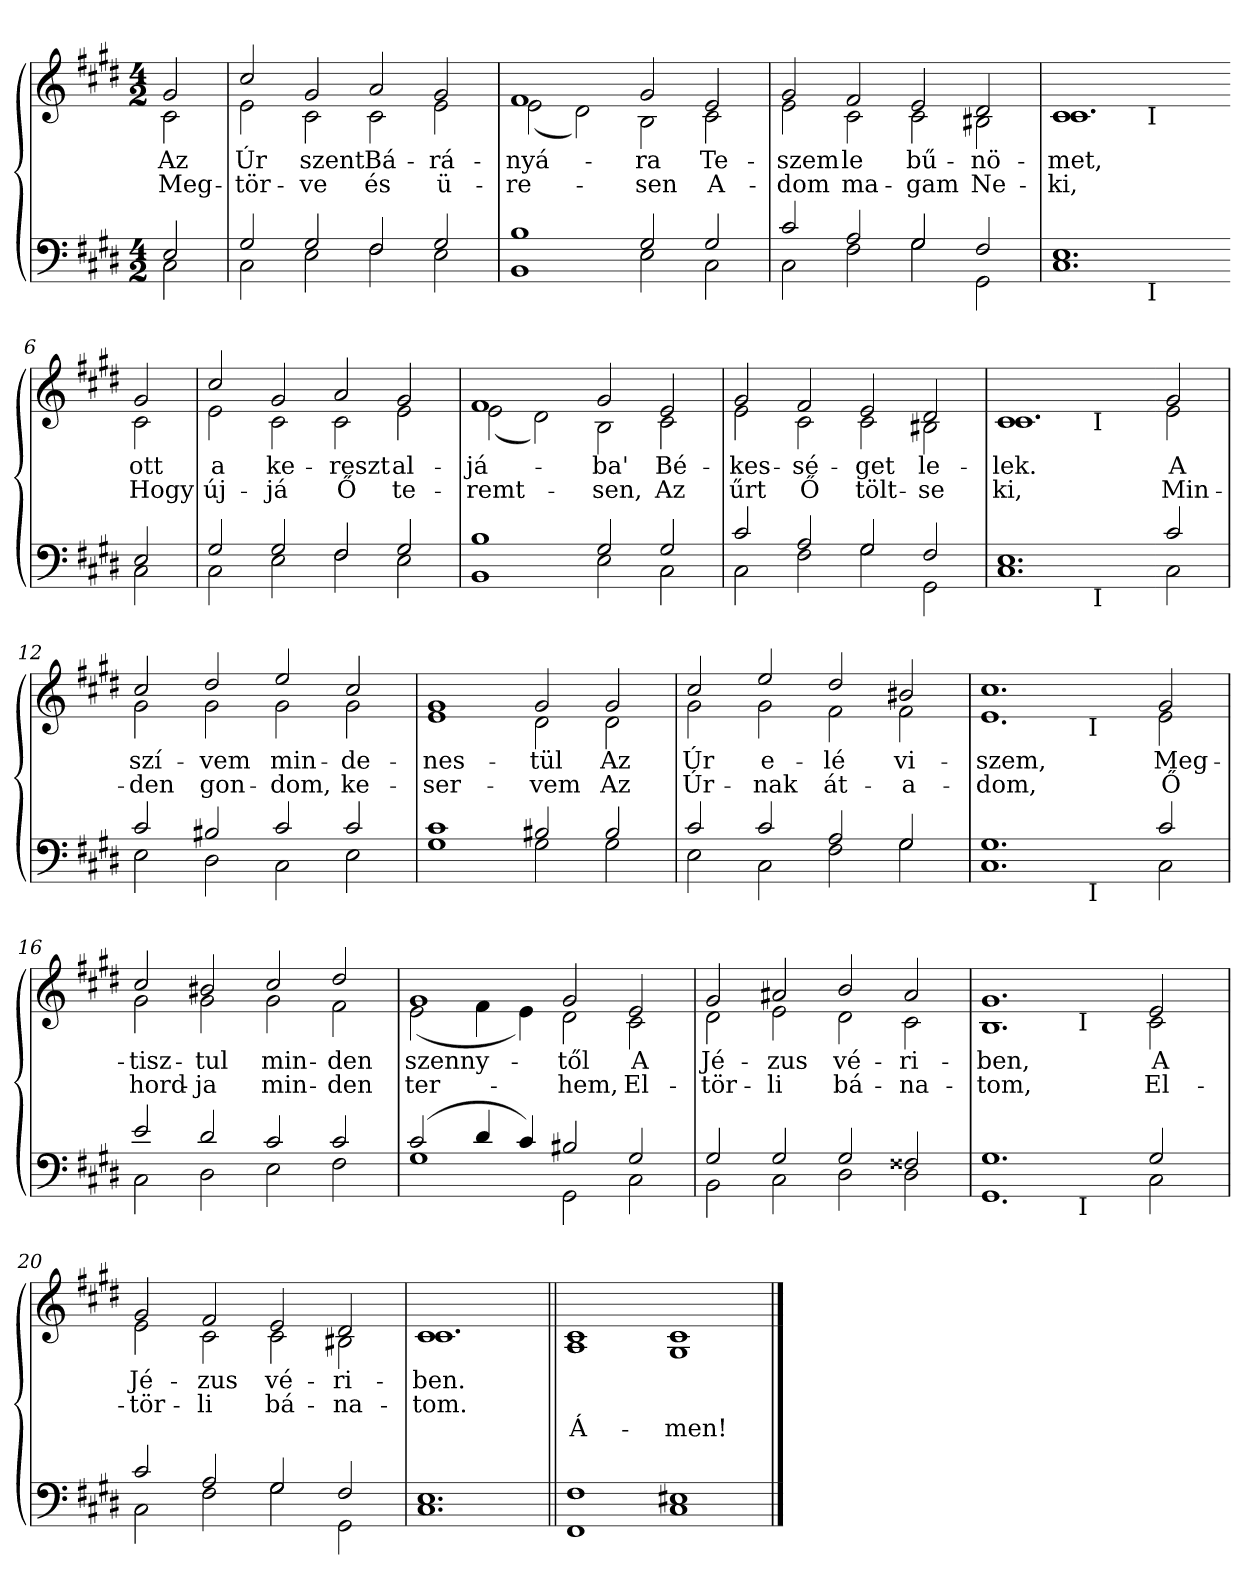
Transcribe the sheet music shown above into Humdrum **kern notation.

**kern	**kern	**text	**text	**text
*part2	*part1	*part1	*part1	*part1
*staff2	*staff1	*staff1	*staff1	*staff1
*clefF4	*clefG2	*	*	*
*k[f#c#g#d#]	*k[f#c#g#d#]	*	*	*
*c#:	*c#:	*	*	*
*M4/2	*M4/2	*	*	*
=1	=1	=1	=1	=1
*^	*	*	*	*
!	!	!LO:TX:a:t== 72	!	!	!
!	!	!	!LO:LY:b	!LO:LY:b	!
*	*	*^	*	*	*
2E/	2C#\	2g#/	2c#\	Az	Meg-	.
=2	=2	=2	=2	=2	=2	=2
!	!	!	!	!LO:LY:b	!LO:LY:b	!
2G#/	2C#\	2cc#/	2e\	Úr	-tör-	.
!	!	!	!	!LO:LY:b	!LO:LY:b	!
2G#/	2E\	2g#/	2c#\	szent	-ve	.
!	!	!	!	!LO:LY:b	!LO:LY:b	!
2F#/	2F#\	2a/	2c#\	Bá-	és	.
!	!	!	!	!LO:LY:b	!LO:LY:b	!
2G#/	2E\	2g#/	2e\	-rá-	ü-	.
=3	=3	=3	=3	=3	=3	=3
!	!	!	!	!LO:LY:b	!LO:LY:b	!
1B	1BB	1f#	(<2e\	-nyá-	-re-	.
.	.	.	2d#\)	.	.	.
!	!	!	!	!LO:LY:b	!LO:LY:b	!
2G#/	2E\	2g#/	2B\	-ra	-sen	.
!	!	!	!	!LO:LY:b	!LO:LY:b	!
2G#/	2C#\	2e/	2c#\	Te-	A-	.
=4	=4	=4	=4	=4	=4	=4
!	!	!	!	!LO:LY:b	!LO:LY:b	!
2c#/	2C#\	2g#/	2e\	-szem	-dom	.
!	!	!	!	!LO:LY:b	!LO:LY:b	!
2A/	2F#\	2f#/	2c#\	le	ma-	.
!	!	!	!	!LO:LY:b	!LO:LY:b	!
2G#/	2G#\	2e/	2c#\	bű-	-gam	.
!	!	!	!	!LO:LY:b	!LO:LY:b	!
2F#/	2GG#\	2d#/	2B#X\	-nö-	Ne-	.
*	*	*v	*v	*	*	*
=5	=5	=5	=5	=5	=5
*	*	*^	*	*	*
!	!	!	!	!LO:LY:b	!LO:LY:b	!
*	*^	*	*^	*	*	*
1.E	1.C#	2...ryy	1.c#	1.c#	2...ryy	-met,	-ki,	.
!	!	!	!	!	!LO:TX:b:t=I	!	!	!
!	!	!LO:TX:b:t=I	!	!	!	!	!	!
.	.	2ryy	.	.	2ryy	.	.	.
.	.	16ryy	.	.	16ryy	.	.	.
*	*v	*v	*	*	*	*	*	*
*	*	*v	*v	*v	*	*	*
!!LO:LB:g=z
=6-	=6-	=6-	=6-	=6-	=6-
*	*^	*^	*	*	*
*	*	*	*	*^	*	*	*
!	!	!	!	!	!	!LO:LY:b	!LO:LY:b	!
*	*v	*v	*	*	*	*	*	*
*	*	*	*v	*v	*	*	*
2E/	2C#\	2g#/	2c#\	ott	Hogy	.
=7	=7	=7	=7	=7	=7	=7
!	!	!	!	!LO:LY:b	!LO:LY:b	!
2G#/	2C#\	2cc#/	2e\	a	új-	.
!	!	!	!	!LO:LY:b	!LO:LY:b	!
2G#/	2E\	2g#/	2c#\	ke-	-já	.
!	!	!	!	!LO:LY:b	!LO:LY:b	!
2F#/	2F#\	2a/	2c#\	-reszt	Ő	.
!	!	!	!	!LO:LY:b	!LO:LY:b	!
2G#/	2E\	2g#/	2e\	al-	te-	.
=8	=8	=8	=8	=8	=8	=8
!	!	!	!	!LO:LY:b	!LO:LY:b	!
1B	1BB	1f#	(<2e\	-já-	-remt-	.
.	.	.	2d#\)	.	.	.
!	!	!	!	!LO:LY:b	!LO:LY:b	!
2G#/	2E\	2g#/	2B\	-ba'	-sen,	.
!	!	!	!	!LO:LY:b	!LO:LY:b	!
2G#/	2C#\	2e/	2c#\	Bé-	Az	.
=9	=9	=9	=9	=9	=9	=9
!	!	!	!	!LO:LY:b	!LO:LY:b	!
2c#/	2C#\	2g#/	2e\	-kes-	űrt	.
!	!	!	!	!LO:LY:b	!LO:LY:b	!
2A/	2F#\	2f#/	2c#\	-sé-	Ő	.
!	!	!	!	!LO:LY:b	!LO:LY:b	!
2G#/	2G#\	2e/	2c#\	-get	tölt-	.
!	!	!	!	!LO:LY:b	!LO:LY:b	!
2F#/	2GG#\	2d#/	2B#X\	le-	-se	.
*	*	*v	*v	*	*	*
=10	=10	=10	=10	=10	=10
*	*	*^	*	*	*
!	!	!	!	!LO:LY:b	!LO:LY:b	!
*	*^	*	*^	*	*	*
1.E	1.C#	1ryy	1.c#	1.c#	1ryy	-lek.	ki,	.
!	!	!	!	!	!LO:TX:b:t=I	!	!	!
!	!	!LO:TX:b:t=I	!	!	!	!	!	!
.	.	2ryy	.	.	2ryy	.	.	.
*	*v	*v	*	*	*	*	*	*
*	*	*v	*v	*v	*	*	*
!!LO:LB:g=z
=11-	=11-	=11-	=11-	=11-	=11-
*	*^	*^	*	*	*
*	*	*	*	*^	*	*	*
!	!	!	!	!	!	!LO:LY:b	!LO:LY:b	!
*	*v	*v	*	*	*	*	*	*
*	*	*	*v	*v	*	*	*
2c#/	2C#\	2g#/	2e\	A	Min-	.
=12	=12	=12	=12	=12	=12	=12
!	!	!	!	!LO:LY:b	!LO:LY:b	!
2c#/	2E\	2cc#/	2g#\	szí-	-den	.
!	!	!	!	!LO:LY:b	!LO:LY:b	!
2B#X/	2D#\	2dd#/	2g#\	-vem	gon-	.
!	!	!	!	!LO:LY:b	!LO:LY:b	!
2c#/	2C#\	2ee/	2g#\	min-	-dom,	.
!	!	!	!	!LO:LY:b	!LO:LY:b	!
2c#/	2E\	2cc#/	2g#\	-de-	ke-	.
=13	=13	=13	=13	=13	=13	=13
!	!	!	!	!LO:LY:b	!LO:LY:b	!
1c#	1G#	1g#	1e	-nes-	-ser-	.
!	!	!	!	!LO:LY:b	!LO:LY:b	!
2B#X/	2G#\	2g#/	2d#\	-tül	-vem	.
!	!	!	!	!LO:LY:b	!LO:LY:b	!
2B#/	2G#\	2g#/	2d#\	Az	Az	.
=14	=14	=14	=14	=14	=14	=14
!	!	!	!	!LO:LY:b	!LO:LY:b	!
2c#/	2E\	2cc#/	2g#\	Úr	Úr-	.
!	!	!	!	!LO:LY:b	!LO:LY:b	!
2c#/	2C#\	2ee/	2g#\	e-	-nak	.
!	!	!	!	!LO:LY:b	!LO:LY:b	!
2A/	2F#\	2dd#/	2f#\	-lé	át-	.
!	!	!	!	!LO:LY:b	!LO:LY:b	!
2G#/	2G#\	2b#X/	2f#\	vi-	-a-	.
*	*	*v	*v	*	*	*
=15	=15	=15	=15	=15	=15
*	*	*^	*	*	*
!	!	!	!	!LO:LY:b	!LO:LY:b	!
*	*^	*	*^	*	*	*
1.G#	1.C#	1ryy	1.cc#	1.e	1ryy	-szem,	-dom,	.
!	!	!	!	!	!LO:TX:b:t=I	!	!	!
!	!	!LO:TX:b:t=I	!	!	!	!	!	!
.	.	1ryy	.	.	1ryy	.	.	.
!	!	!	!	!	!	!LO:LY:b	!LO:LY:b	!
2c#/	2C#\	.	2g#/	2e\	.	Meg-	Ő	.
*	*v	*v	*	*	*	*	*	*
*	*	*v	*v	*v	*	*	*
=16	=16	=16	=16	=16	=16
*	*^	*^	*	*	*
*	*	*	*	*^	*	*	*
!	!	!	!	!	!	!LO:LY:b	!LO:LY:b	!
*	*v	*v	*	*	*	*	*	*
*	*	*	*v	*v	*	*	*
2e/	2C#\	2cc#/	2g#\	-tisz-	hord-	.
!	!	!	!	!LO:LY:b	!LO:LY:b	!
2d#/	2D#\	2b#X/	2g#\	-tul	-ja	.
!	!	!	!	!LO:LY:b	!LO:LY:b	!
2c#/	2E\	2cc#/	2g#\	min-	min-	.
!	!	!	!	!LO:LY:b	!LO:LY:b	!
2c#/	2F#\	2dd#/	2f#\	-den	-den	.
!!LO:LB:g=z	!!
=17	=17	=17	=17	=17	=17	=17
!	!	!	!	!LO:LY:b	!LO:LY:b	!
(2c#/	1G#	1g#	(<2e\	szenny-	ter-	.
4d#/	.	.	4f#\	.	.	.
4c#/)	.	.	4e\)	.	.	.
!	!	!	!	!LO:LY:b	!LO:LY:b	!
2B#X/	2GG#\	2g#/	2d#\	-től	-hem,	.
!	!	!	!	!LO:LY:b	!LO:LY:b	!
2G#/	2C#\	2e/	2c#\	A	El-	.
=18	=18	=18	=18	=18	=18	=18
!	!	!	!	!LO:LY:b	!LO:LY:b	!
2G#/	2BB\	2g#/	2d#\	Jé-	-tör-	.
!	!	!	!	!LO:LY:b	!LO:LY:b	!
2G#/	2C#\	2a#X/	2e\	-zus	-li	.
!	!	!	!	!LO:LY:b	!LO:LY:b	!
2G#/	2D#\	2b/	2d#\	vé-	bá-	.
!	!	!	!	!LO:LY:b	!LO:LY:b	!
2F##X/	2D#\	2a#/	2c#\	-ri-	-na-	.
*	*	*v	*v	*	*	*
=19	=19	=19	=19	=19	=19
*	*	*^	*	*	*
!	!	!	!	!LO:LY:b	!LO:LY:b	!
*	*^	*	*^	*	*	*
1.G#	1.GG#	2...ryy	1.g#	1.B	2...ryy	-ben,	-tom,	.
!	!	!	!	!	!LO:TX:b:t=I	!	!	!
!	!	!LO:TX:b:t=I	!	!	!	!	!	!
.	.	1ryy	.	.	1ryy	.	.	.
!	!	!	!	!	!	!LO:LY:b	!LO:LY:b	!
2G#/	2C#\	.	2e/	2c#\	.	A	El-	.
.	.	16ryy	.	.	16ryy	.	.	.
*	*v	*v	*	*	*	*	*	*
*	*	*v	*v	*v	*	*	*
=20	=20	=20	=20	=20	=20
*	*^	*^	*	*	*
*	*	*	*	*^	*	*	*
!	!	!	!	!	!	!LO:LY:b	!LO:LY:b	!
*	*v	*v	*	*	*	*	*	*
*	*	*	*v	*v	*	*	*
2c#/	2C#\	2g#/	2e\	Jé-	-tör-	.
!	!	!	!	!LO:LY:b	!LO:LY:b	!
2A/	2F#\	2f#/	2c#\	-zus	-li	.
!	!	!	!	!LO:LY:b	!LO:LY:b	!
2G#/	2G#\	2e/	2c#\	vé-	bá-	.
!	!	!	!	!LO:LY:b	!LO:LY:b	!
2F#/	2GG#\	2d#/	2B#X\	-ri-	-na-	.
=21	=21	=21	=21	=21	=21	=21
!	!	!	!	!LO:LY:b	!LO:LY:b	!
1.E	1.C#	1.c#	1.c#	-ben.	-tom.	.
=22||	=22||	=22||	=22||	=22||	=22||	=22||
!	!	!	!	!	!	!LO:LY:b
1F#	1FF#	1c#	1A	.	.	Á-
!	!	!	!	!	!	!LO:LY:b
1E#X	1C#	1c#	1G#	.	.	-men!
*v	*v	*	*	*	*	*
*	*v	*v	*	*	*
==	==	==	==	==
*-	*-	*-	*-	*-
